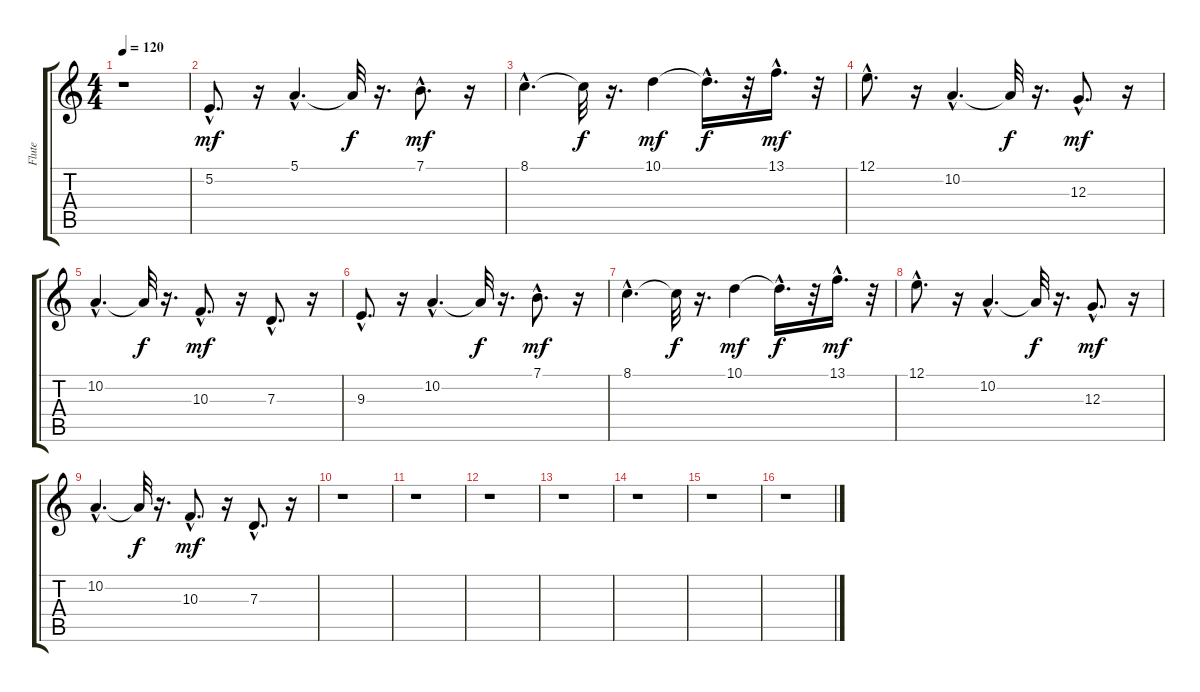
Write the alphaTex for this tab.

\track ("Flute" "Flute") {instrument flute}
\staff {score tabs}
\tuning (E4 B3 G3 D3 A2 E2) {hide}
\ts (4 4)
\tempo 120
\clef g2
\ks c
r.1{dy mf} |
5.2{hac}.8{d} r.16 5.1{hac}.4{d} 5.1{t}.32{dy f} r.16{d} 7.1{hac}.8{d dy mf} r.16 |
8.1{hac}.4{d} 8.1{t}.32{dy f} r.16{d} 10.1.4{dy mf} 10.1{hac t}.16{d dy f} r.32 13.1{hac}.16{d dy mf} r.32 |
12.1{hac}.8{d} r.16 10.2{hac}.4{d} 10.2{t}.32{dy f} r.16{d} 12.3{hac}.8{d dy mf} r.16 |
10.2{hac}.4{d} 10.2{t}.32{dy f} r.16{d} 10.3{hac}.8{d dy mf} r.16 7.3{hac}.8{d} r.16 |
9.3{hac}.8{d} r.16 10.2{hac}.4{d} 10.2{t}.32{dy f} r.16{d} 7.1{hac}.8{d dy mf} r.16 |
8.1{hac}.4{d} 8.1{t}.32{dy f} r.16{d} 10.1.4{dy mf} 10.1{hac t}.16{d dy f} r.32 13.1{hac}.16{d dy mf} r.32 |
12.1{hac}.8{d} r.16 10.2{hac}.4{d} 10.2{t}.32{dy f} r.16{d} 12.3{hac}.8{d dy mf} r.16 |
10.2{hac}.4{d} 10.2{t}.32{dy f} r.16{d} 10.3{hac}.8{d dy mf} r.16 7.3{hac}.8{d} r.16 |
r.1 |
r.1 |
r.1 |
r.1 |
r.1 |
r.1 |
r.1
